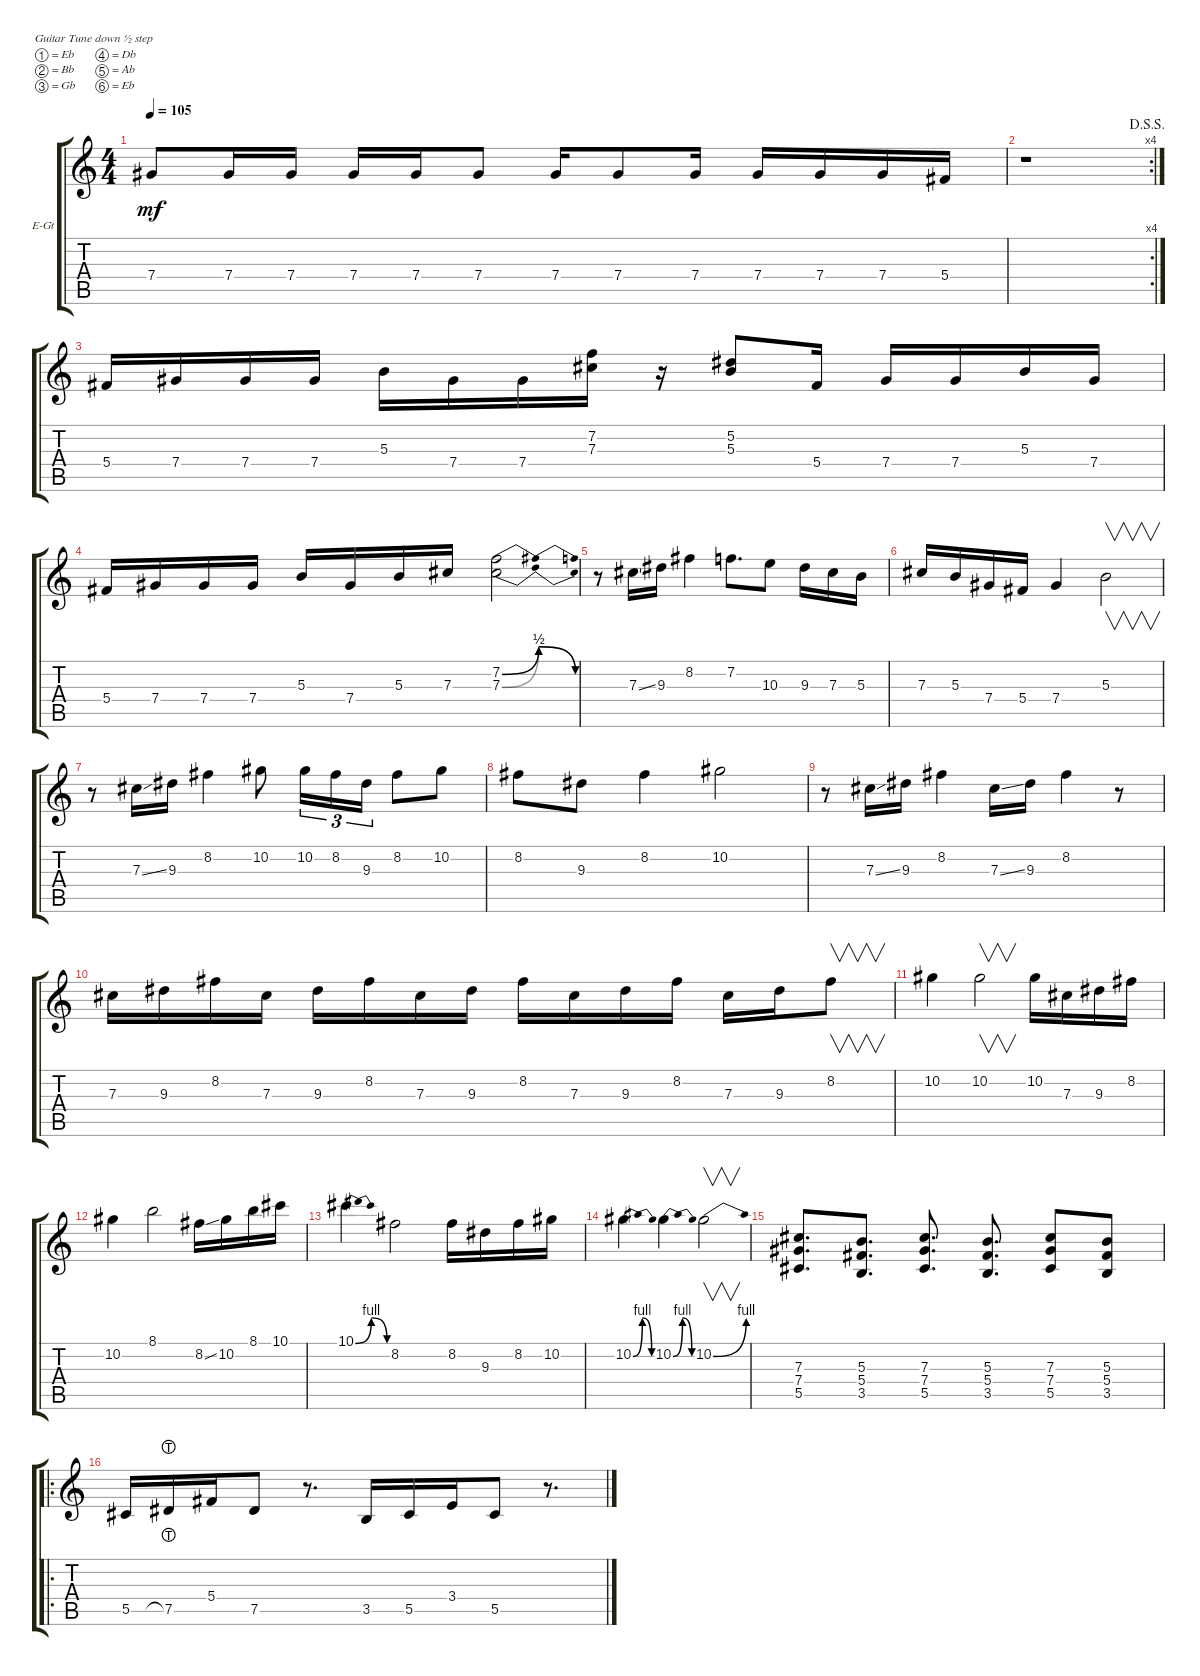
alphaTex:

\defaultSystemsLayout 4
\bracketExtendMode groupsimilarinstruments
\firstSystemTrackNameOrientation horizontal
\otherSystemsTrackNameOrientation horizontal
\track ("E-Gt Overdriven" "E-Gt") {instrument overdrivenguitar}
\staff {score tabs}
\tuning (Eb4 Bb3 Gb3 Db3 Ab2 Eb2)
\ts (4 4)
\tempo 105
\clef g2
\ks c
7.4.8{dy mf} 7.4.16 7.4.16 7.4.16 7.4.16 7.4.8 7.4.16 7.4.8 7.4.16 7.4.16 7.4.16 7.4.16 5.4.16 |
\rc 4
\jump dalsegnosegno
r.1 |
5.4.16 7.4.16 7.4.16 7.4.16 5.3.16 7.4.16 7.4.16 (7.3 7.2).16 r.16 (5.2 5.3).8 5.4.16 7.4.16 7.4.16 5.3.16 7.4.16 |
5.4.16 7.4.16 7.4.16 7.4.16 5.3.16 7.4.16 5.3.16 7.3.16 (7.3{be (bendrelease 0 0 10.2 2 20.4 2 30 0)} 7.2{be (bendrelease 0 0 10.2 2 20.4 2 30 0)}).2 |
r.8 7.3{ss}.16 9.3.16 8.2.4 7.2.8{d} 10.3.8 9.3.16 7.3.16 5.3.16 |
7.3.16 5.3.16 7.4.16 5.4.16 7.4.4 5.3.2{v} |
r.8 7.3{ss}.16 9.3.16 8.2.4 10.2.8 10.2.16{tu (3 2)} 8.2.16{tu (3 2)} 9.3.16{tu (3 2)} 8.2.8 10.2.8 |
8.2.8 9.3.8 8.2.4 10.2.2 |
r.8 7.3{ss}.16 9.3.16 8.2.4 7.3{ss}.16 9.3.16 8.2.4 r.8 |
7.3.16 9.3.16 8.2.16 7.3.16 9.3.16 8.2.16 7.3.16 9.3.16 8.2.16 7.3.16 9.3.16 8.2.16 7.3.16 9.3.16 8.2.8{v} |
10.2.4 10.2.2{v} 10.2.16 7.3.16 9.3.16 8.2.16 |
10.2.4 8.1.2 8.2{ss}.16 10.2.16 8.1.16 10.1.16 |
10.1{be (bendrelease 0 0 10.2 4 20.4 4 30 0)}.4 8.2.2 8.2.16 9.3.16 8.2.16 10.2.16 |
10.2{be (bendrelease 0 0 10.2 4 20.4 4 30 0)}.4 10.2{be (bendrelease 0 0 10.2 4 20.4 4 30 0)}.4 10.2{be (bend 0 0 15 4)}.2{v} |
(5.5 7.4 7.3).8{d} (3.5 5.4 5.3).8{d} (5.5 7.4 7.3).8{d} (3.5 5.4 5.3).8{d} (5.5 7.4 7.3).8 (3.5 5.4 5.3).8 |
\ro
5.5.16 7.5{lht}.16 5.4.16 7.5.8 r.8{d} 3.5.16 5.5.16 3.4.16 5.5.8 r.8{d}
